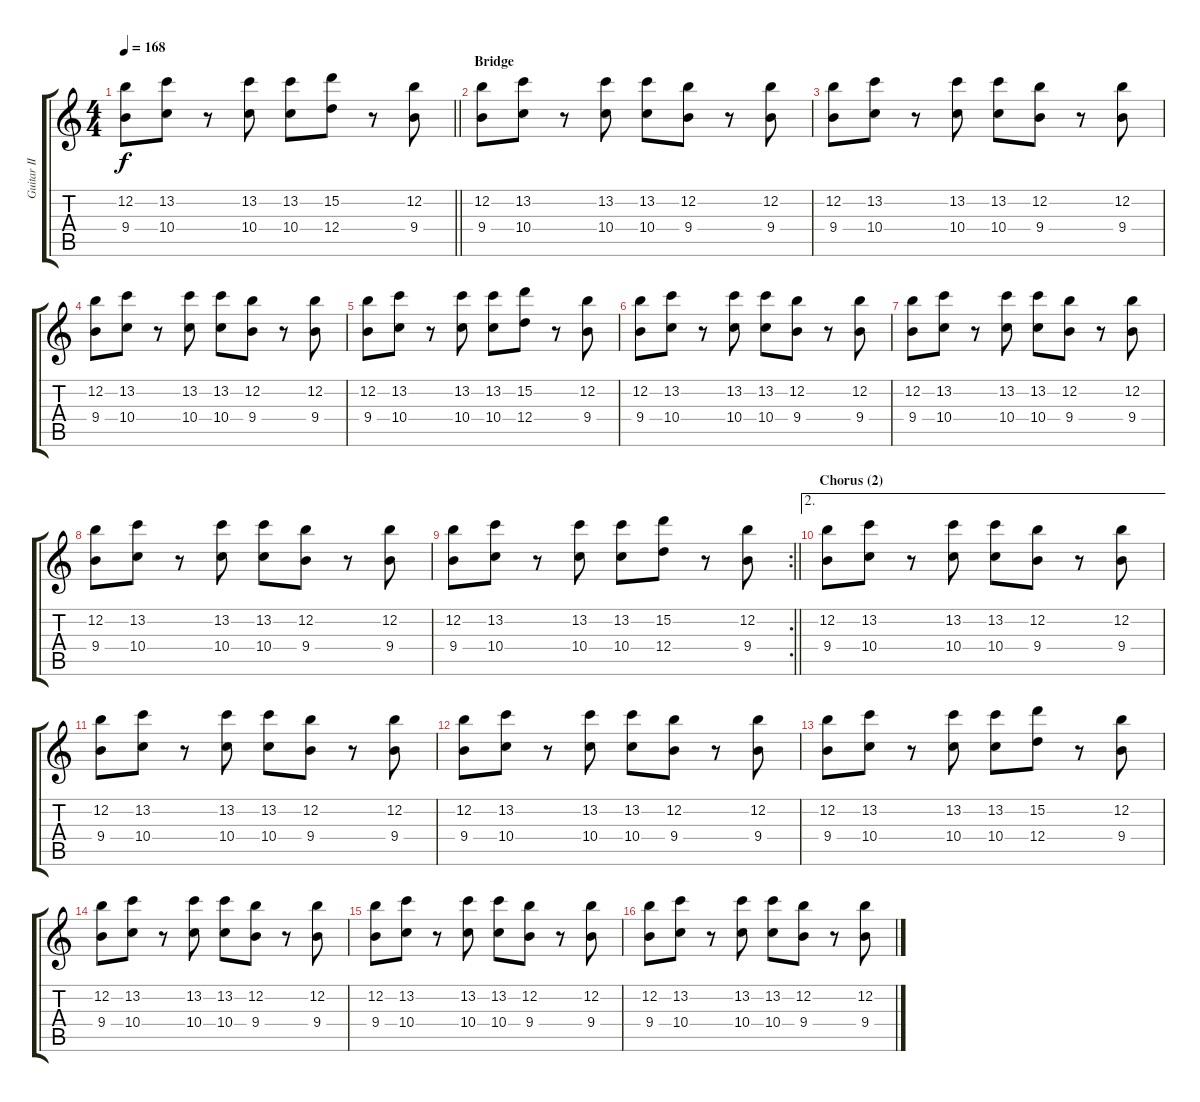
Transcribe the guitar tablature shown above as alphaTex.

\track ("Guitar II" "Guitar II") {instrument distortionguitar}
\staff {score tabs}
\tuning (E4 B3 G3 D3 A2 E2) {hide}
\ts (4 4)
\tempo 168
\clef g2
\barLineRight lightlight
\ks c
(12.2 9.4).8{dy f} (13.2 10.4).8 r.8 (13.2 10.4).8 (13.2 10.4).8 (15.2 12.4).8 r.8 (12.2 9.4).8 |
\section ("" "Bridge")
(12.2 9.4).8 (13.2 10.4).8 r.8 (13.2 10.4).8 (13.2 10.4).8 (12.2 9.4).8 r.8 (12.2 9.4).8 |
(12.2 9.4).8 (13.2 10.4).8 r.8 (13.2 10.4).8 (13.2 10.4).8 (12.2 9.4).8 r.8 (12.2 9.4).8 |
(12.2 9.4).8 (13.2 10.4).8 r.8 (13.2 10.4).8 (13.2 10.4).8 (12.2 9.4).8 r.8 (12.2 9.4).8 |
(12.2 9.4).8 (13.2 10.4).8 r.8 (13.2 10.4).8 (13.2 10.4).8 (15.2 12.4).8 r.8 (12.2 9.4).8 |
(12.2 9.4).8 (13.2 10.4).8 r.8 (13.2 10.4).8 (13.2 10.4).8 (12.2 9.4).8 r.8 (12.2 9.4).8 |
(12.2 9.4).8 (13.2 10.4).8 r.8 (13.2 10.4).8 (13.2 10.4).8 (12.2 9.4).8 r.8 (12.2 9.4).8 |
(12.2 9.4).8 (13.2 10.4).8 r.8 (13.2 10.4).8 (13.2 10.4).8 (12.2 9.4).8 r.8 (12.2 9.4).8 |
\rc 2
\barLineRight lightlight
(12.2 9.4).8 (13.2 10.4).8 r.8 (13.2 10.4).8 (13.2 10.4).8 (15.2 12.4).8 r.8 (12.2 9.4).8 |
\ae 2
\section ("" "Chorus (2)")
(12.2 9.4).8 (13.2 10.4).8 r.8 (13.2 10.4).8 (13.2 10.4).8 (12.2 9.4).8 r.8 (12.2 9.4).8 |
(12.2 9.4).8 (13.2 10.4).8 r.8 (13.2 10.4).8 (13.2 10.4).8 (12.2 9.4).8 r.8 (12.2 9.4).8 |
(12.2 9.4).8 (13.2 10.4).8 r.8 (13.2 10.4).8 (13.2 10.4).8 (12.2 9.4).8 r.8 (12.2 9.4).8 |
(12.2 9.4).8 (13.2 10.4).8 r.8 (13.2 10.4).8 (13.2 10.4).8 (15.2 12.4).8 r.8 (12.2 9.4).8 |
(12.2 9.4).8 (13.2 10.4).8 r.8 (13.2 10.4).8 (13.2 10.4).8 (12.2 9.4).8 r.8 (12.2 9.4).8 |
(12.2 9.4).8 (13.2 10.4).8 r.8 (13.2 10.4).8 (13.2 10.4).8 (12.2 9.4).8 r.8 (12.2 9.4).8 |
(12.2 9.4).8 (13.2 10.4).8 r.8 (13.2 10.4).8 (13.2 10.4).8 (12.2 9.4).8 r.8 (12.2 9.4).8
